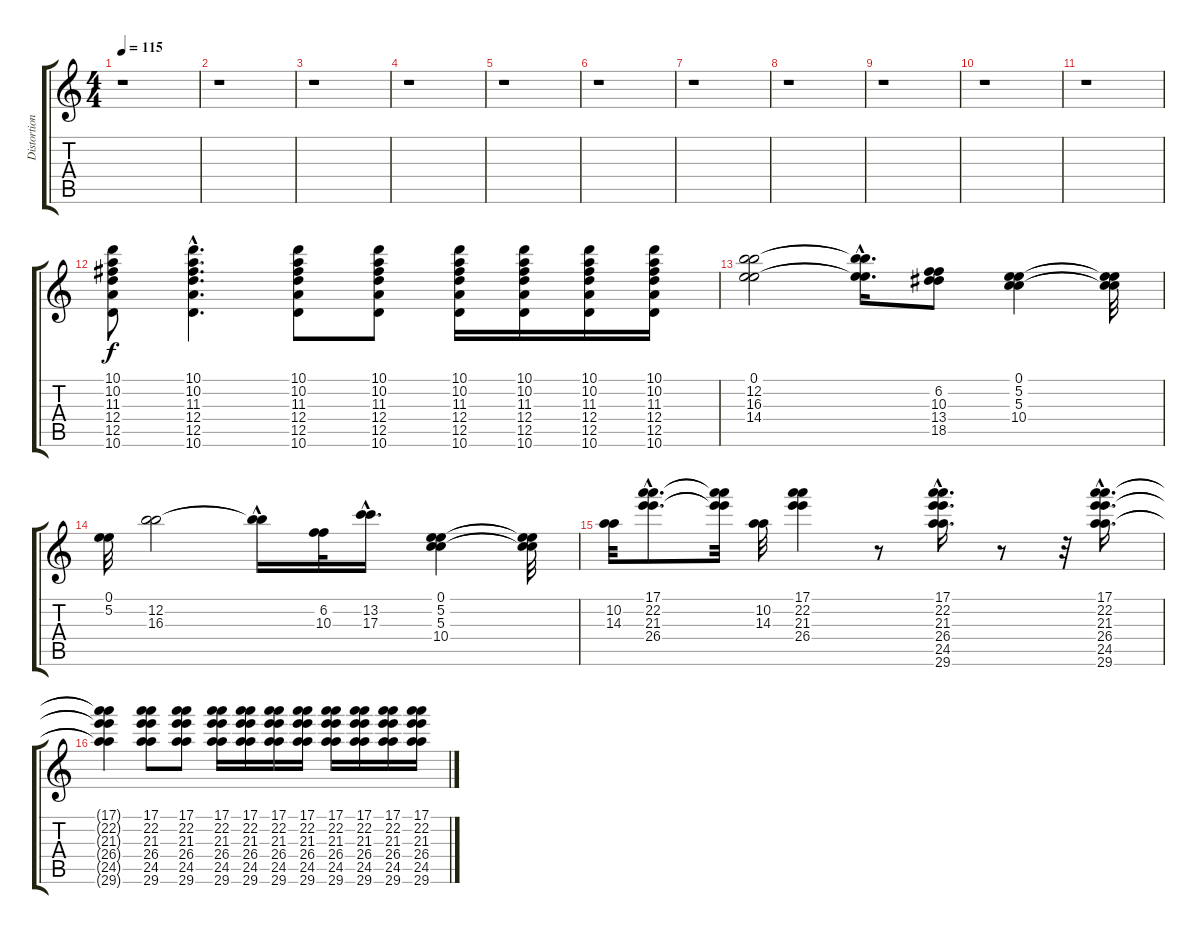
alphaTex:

\track ("Distortion Guitar" "Distortion") {instrument distortionguitar}
\staff {score tabs}
\tuning (E4 B3 G3 D3 A2 E2) {hide}
\ts (4 4)
\tempo 115
\clef g2
\ks c
r.1{dy f} |
r.1 |
r.1 |
r.1 |
r.1 |
r.1 |
r.1 |
r.1 |
r.1 |
r.1 |
r.1 |
(10.1 10.2 11.3 12.4 12.5 10.6).8 (10.1{hac} 10.2{hac} 11.3{hac} 12.4{hac} 12.5{hac} 10.6{hac}).4{d} (10.1 10.2 11.3 12.4 12.5 10.6).8 (10.1 10.2 11.3 12.4 12.5 10.6).8 (10.1 10.2 11.3 12.4 12.5 10.6).16 (10.1 10.2 11.3 12.4 12.5 10.6).16 (10.1 10.2 11.3 12.4 12.5 10.6).16 (10.1 10.2 11.3 12.4 12.5 10.6).16 |
(0.1 12.2 16.3 14.4).2 (0.1{hac t} 12.2{hac t} 16.3{hac t} 14.4{hac t}).16{d} (6.2 10.3 13.4 18.5).8 (0.1 5.2 5.3 10.4).4 (0.1{t} 5.2{t} 5.3{t} 10.4{t}).32 |
(0.1 5.2).32 (12.2 16.3).2 (12.2{hac t} 16.3{hac t}).16 (6.2 10.3).32 (13.2{hac} 17.3{hac}).16{d} (0.1 5.2 5.3 10.4).4 (0.1{t} 5.2{t} 5.3{t} 10.4{t}).32 |
(10.2 14.3).32 (17.1{hac} 22.2{hac} 21.3{hac} 26.4{hac}).8{d} (17.1{t} 22.2{t} 21.3{t} 26.4{t}).32 (10.2 14.3).32 (17.1 22.2 21.3 26.4).4 r.8 (17.1{hac} 22.2{hac} 21.3{hac} 26.4{hac} 24.5{hac} 29.6{hac}).16{d} r.8 r.32 (17.1{hac} 22.2{hac} 21.3{hac} 26.4{hac} 24.5{hac} 29.6{hac}).16{d} |
(17.1{t} 22.2{t} 21.3{t} 26.4{t} 24.5{t} 29.6{t}).4 (17.1 22.2 21.3 26.4 24.5 29.6).8 (17.1 22.2 21.3 26.4 24.5 29.6).8 (17.1 22.2 21.3 26.4 24.5 29.6).16 (17.1 22.2 21.3 26.4 24.5 29.6).16 (17.1 22.2 21.3 26.4 24.5 29.6).16 (17.1 22.2 21.3 26.4 24.5 29.6).16 (17.1 22.2 21.3 26.4 24.5 29.6).16 (17.1 22.2 21.3 26.4 24.5 29.6).16 (17.1 22.2 21.3 26.4 24.5 29.6).16 (17.1 22.2 21.3 26.4 24.5 29.6).16
